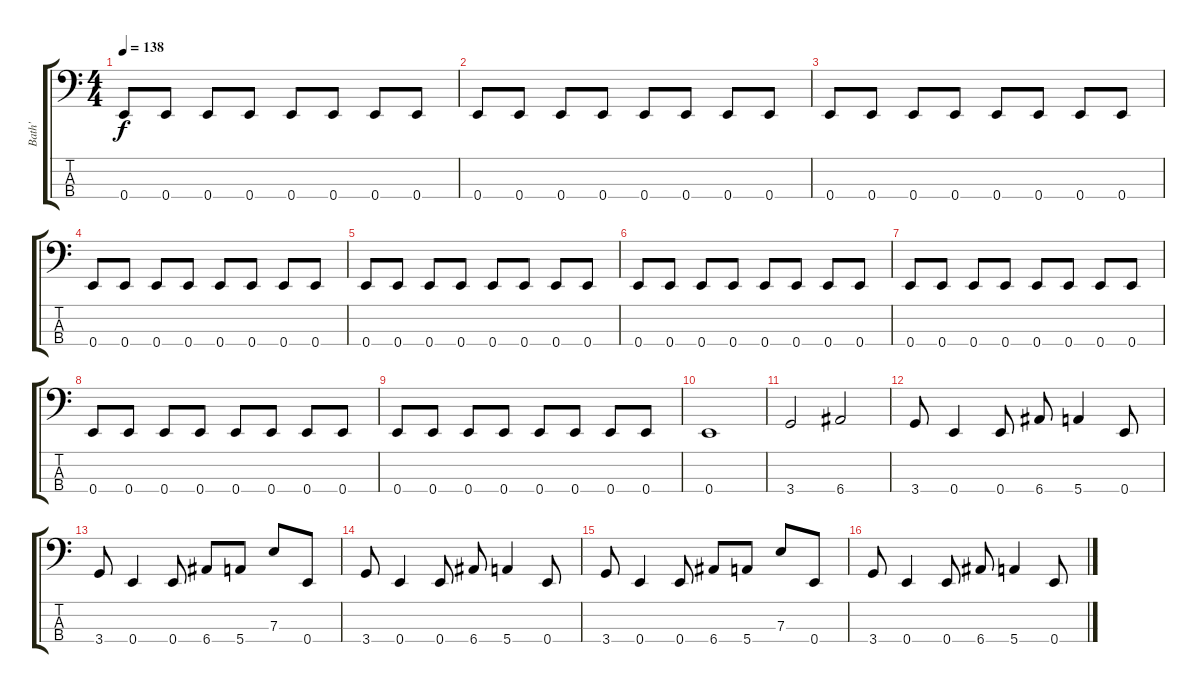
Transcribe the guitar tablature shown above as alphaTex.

\track ("Bath'" "Bath'") {instrument electricbassfinger}
\staff {score tabs}
\tuning (G2 D2 A1 E1) {hide}
\ts (4 4)
\tempo 138
\clef f4
\ks c
0.4.8{dy f} 0.4.8 0.4.8 0.4.8 0.4.8 0.4.8 0.4.8 0.4.8 |
0.4.8 0.4.8 0.4.8 0.4.8 0.4.8 0.4.8 0.4.8 0.4.8 |
0.4.8 0.4.8 0.4.8 0.4.8 0.4.8 0.4.8 0.4.8 0.4.8 |
0.4.8 0.4.8 0.4.8 0.4.8 0.4.8 0.4.8 0.4.8 0.4.8 |
0.4.8 0.4.8 0.4.8 0.4.8 0.4.8 0.4.8 0.4.8 0.4.8 |
0.4.8 0.4.8 0.4.8 0.4.8 0.4.8 0.4.8 0.4.8 0.4.8 |
0.4.8 0.4.8 0.4.8 0.4.8 0.4.8 0.4.8 0.4.8 0.4.8 |
0.4.8 0.4.8 0.4.8 0.4.8 0.4.8 0.4.8 0.4.8 0.4.8 |
0.4.8 0.4.8 0.4.8 0.4.8 0.4.8 0.4.8 0.4.8 0.4.8 |
0.4.1 |
3.4.2 6.4.2 |
3.4.8 0.4.4 0.4.8 6.4.8 5.4.4 0.4.8 |
3.4.8 0.4.4 0.4.8 6.4.8 5.4.8 7.3.8 0.4.8 |
3.4.8 0.4.4 0.4.8 6.4.8 5.4.4 0.4.8 |
3.4.8 0.4.4 0.4.8 6.4.8 5.4.8 7.3.8 0.4.8 |
3.4.8 0.4.4 0.4.8 6.4.8 5.4.4 0.4.8
